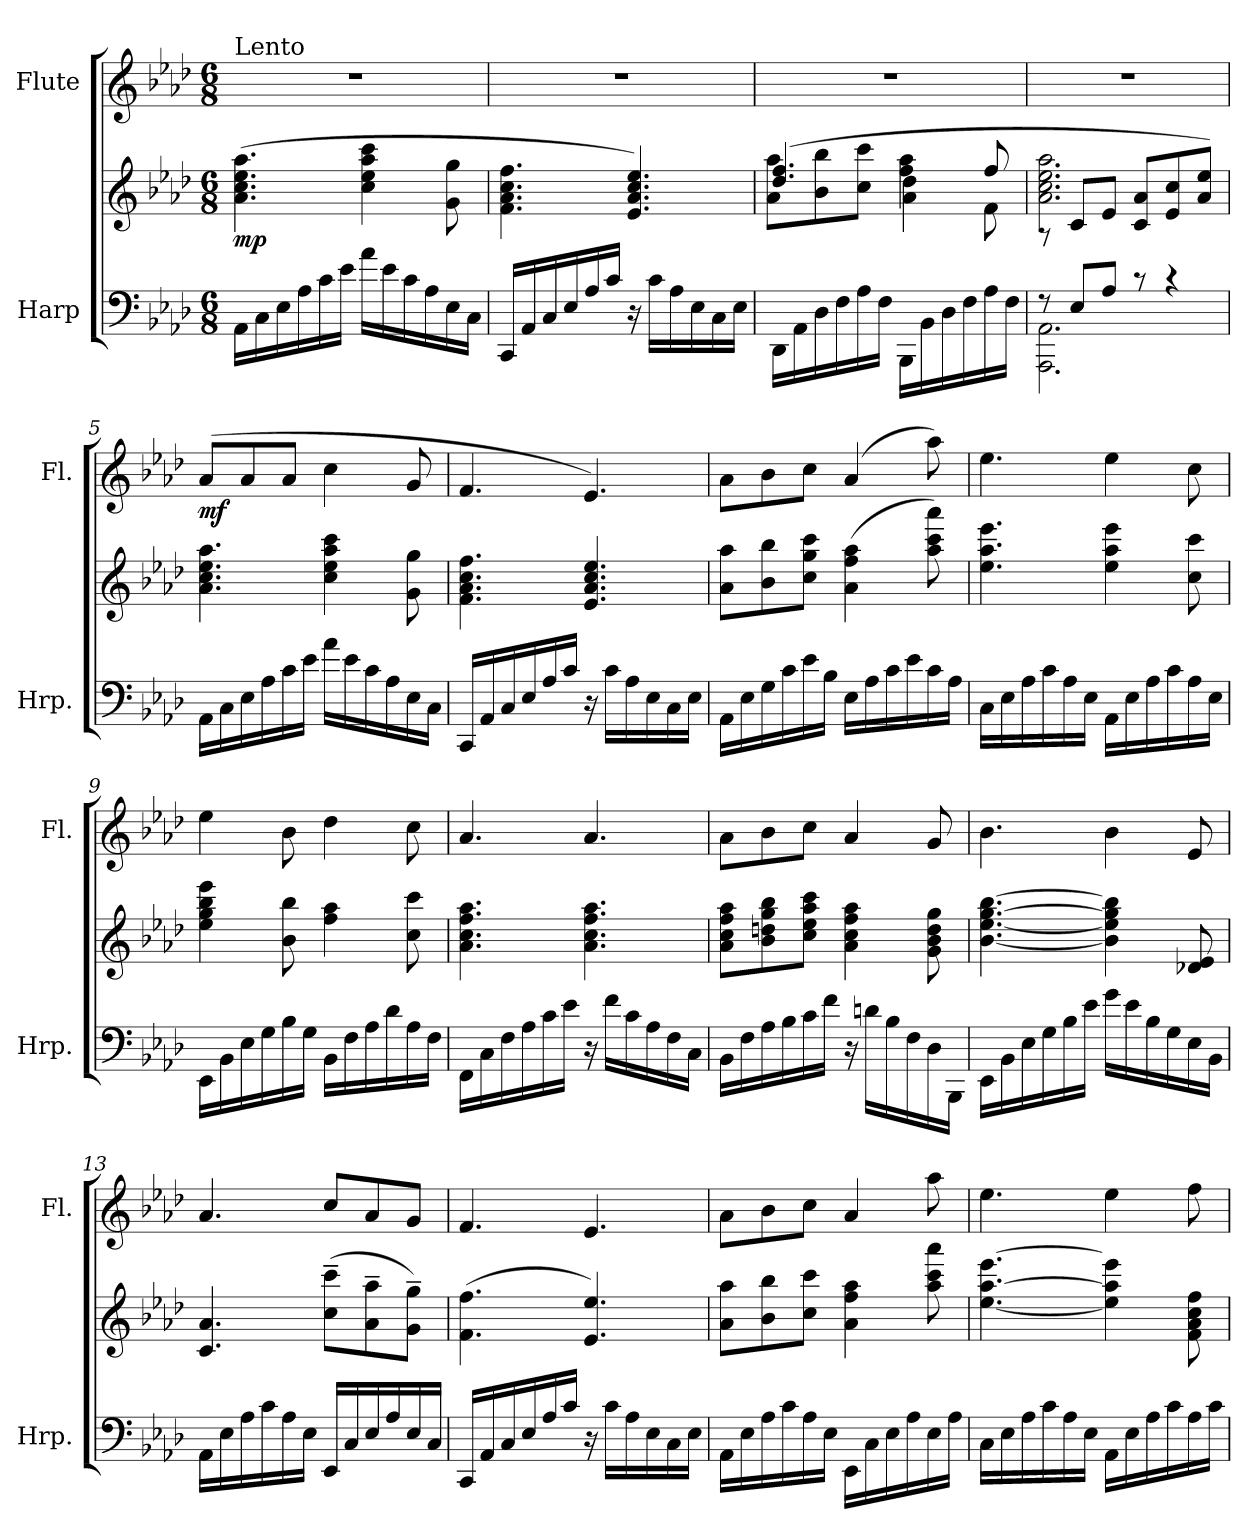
**kern	**kern	**dynam	**kern	**dynam
*part2	*part2	*part2	*part1	*part1
*staff3	*staff2	*staff2/3	*staff1	*staff1
*I"Harp	*	*	*I"Flute	*
*I'Hrp.	*	*	*I'Fl.	*
*clefF4	*clefG2	*	*clefG2	*
*k[b-e-a-d-]	*k[b-e-a-d-]	*	*k[b-e-a-d-]	*
*A-:	*A-:	*	*A-:	*
*M6/8	*M6/8	*	*M6/8	*
=1	=1	=1	=1	=1
!	!	!	!LO:TX:a:t=Lento	!
!	!	!LO:DY:b	!	!
16AA-\LL	(4.a-\ 4.cc\ 4.ee-\ 4.aa-\	mp	2.r	.
16C\	.	.	.	.
16E-\	.	.	.	.
16A-\	.	.	.	.
16c\	.	.	.	.
16e-\JJ	.	.	.	.
16a-\LL	4cc\ 4ee-\ 4aa-\ 4ccc\	.	.	.
16e-\	.	.	.	.
16c\	.	.	.	.
16A-\	.	.	.	.
16E-\	8g\ 8gg\	.	.	.
16C\JJ	.	.	.	.
=2	=2	=2	=2	=2
16CC/LL	4.f\ 4.a-\ 4.cc\ 4.ff\	.	2.r	.
16AA-/	.	.	.	.
16C/	.	.	.	.
16E-/	.	.	.	.
16A-/	.	.	.	.
16c/JJ	.	.	.	.
16r	4.e-/ 4.a-/ 4.cc/ 4.ee-/)	.	.	.
16c\LL	.	.	.	.
16A-\	.	.	.	.
16E-\	.	.	.	.
16C\	.	.	.	.
16E-\JJ	.	.	.	.
=3	=3	=3	=3	=3
*	*^	*	*	*
16DD-\LL	(4.dd-/ 4.ff/	8a-\ 8aa-\L	.	2.r	.
16AA-\	.	.	.	.	.
16D-\	.	8b-\ 8bb-\	.	.	.
16F\	.	.	.	.	.
16A-\	.	8cc\ 8ccc\J	.	.	.
16F\JJ	.	.	.	.	.
16BBB-\LL	4ff\ 4aa-\	4a-\ 4dd-\	.	.	.
16BB-\	.	.	.	.	.
16D-\	.	.	.	.	.
16F\	.	.	.	.	.
16A-\	8ff/	8f\	.	.	.
16F\JJ	.	.	.	.	.
=4	=4	=4	=4	=4	=4
*^	*	*	*	*	*
8rF	2.AAA-\ 2.AA-\	8rA	2.a-\ 2.cc\ 2.ee-\ 2.aa-\	.	2.r	.
8E-/L	.	8c/L	.	.	.	.
8A-/J	.	8e-/J	.	.	.	.
8r	.	8c/ 8a-/L	.	.	.	.
4r	.	8e-/ 8cc/	.	.	.	.
.	.	8a-/ 8ee-/J)	.	.	.	.
*v	*v	*	*	*	*	*
*	*v	*v	*	*	*
!!LO:LB:g=z
=5	=5	=5	=5	=5
!	!	!	!	!LO:DY:b
16AA-\LL	4.a-\ 4.cc\ 4.ee-\ 4.aa-\	.	(8a-/L	mf
16C\	.	.	.	.
16E-\	.	.	8a-/	.
16A-\	.	.	.	.
16c\	.	.	8a-/J	.
16e-\JJ	.	.	.	.
16a-\LL	4cc\ 4ee-\ 4aa-\ 4ccc\	.	4cc\	.
16e-\	.	.	.	.
16c\	.	.	.	.
16A-\	.	.	.	.
16E-\	8g\ 8gg\	.	8g/	.
16C\JJ	.	.	.	.
=6	=6	=6	=6	=6
16CC/LL	4.f\ 4.a-\ 4.cc\ 4.ff\	.	4.f/	.
16AA-/	.	.	.	.
16C/	.	.	.	.
16E-/	.	.	.	.
16A-/	.	.	.	.
16c/JJ	.	.	.	.
16r	4.e-/ 4.a-/ 4.cc/ 4.ee-/	.	4.e-/)	.
16c\LL	.	.	.	.
16A-\	.	.	.	.
16E-\	.	.	.	.
16C\	.	.	.	.
16E-\JJ	.	.	.	.
=7	=7	=7	=7	=7
16AA-\LL	8a-\ 8aa-\L	.	8a-\L	.
16E-\	.	.	.	.
16G\	8b-\ 8bb-\	.	8b-\	.
16c\	.	.	.	.
16e-\	8cc\ 8gg\ 8ccc\J	.	8cc\J	.
16B-\JJ	.	.	.	.
16E-\LL	(4a-\ 4ff\ 4aa-\	.	(4a-/	.
16A-\	.	.	.	.
16c\	.	.	.	.
16e-\	.	.	.	.
16c\	8aa-\ 8ccc\ 8aaa-\)	.	8aa-\)	.
16A-\JJ	.	.	.	.
=8	=8	=8	=8	=8
16C\LL	4.ee-\ 4.aa-\ 4.eee-\	.	4.ee-\	.
16E-\	.	.	.	.
16A-\	.	.	.	.
16c\	.	.	.	.
16A-\	.	.	.	.
16E-\JJ	.	.	.	.
16AA-\LL	4ee-\ 4aa-\ 4eee-\	.	4ee-\	.
16E-\	.	.	.	.
16A-\	.	.	.	.
16c\	.	.	.	.
16A-\	8cc\ 8ccc\	.	8cc\	.
16E-\JJ	.	.	.	.
!!LO:LB:g=z
=9	=9	=9	=9	=9
16EE-\LL	4ee-\ 4gg\ 4bb-\ 4eee-\	.	4ee-\	.
16BB-\	.	.	.	.
16E-\	.	.	.	.
16G\	.	.	.	.
16B-\	8b-\ 8bb-\	.	8b-\	.
16G\JJ	.	.	.	.
16BB-\LL	4ff\ 4aa-\	.	4dd-\	.
16F\	.	.	.	.
16A-\	.	.	.	.
16d-\	.	.	.	.
16A-\	8cc\ 8ccc\	.	8cc\	.
16F\JJ	.	.	.	.
=10	=10	=10	=10	=10
16FF\LL	4.a-\ 4.cc\ 4.ff\ 4.aa-\	.	4.a-/	.
16C\	.	.	.	.
16F\	.	.	.	.
16A-\	.	.	.	.
16c\	.	.	.	.
16e-\JJ	.	.	.	.
16r	4.a-\ 4.cc\ 4.ff\ 4.aa-\	.	4.a-/	.
16f\LL	.	.	.	.
16c\	.	.	.	.
16A-\	.	.	.	.
16F\	.	.	.	.
16C\JJ	.	.	.	.
=11	=11	=11	=11	=11
16BB-\LL	8a-\ 8cc\ 8ff\ 8aa-\L	.	8a-\L	.
16F\	.	.	.	.
16A-\	8b-\ 8ddn\ 8gg\ 8bb-\	.	8b-\	.
16B-\	.	.	.	.
16c\	8cc\ 8ee-\ 8aa-\ 8ccc\J	.	8cc\J	.
16f\JJ	.	.	.	.
16r	4a-\ 4cc\ 4ff\ 4aa-\	.	4a-/	.
16dn\LL	.	.	.	.
16B-\	.	.	.	.
16F\	.	.	.	.
16D-\	8g\ 8b-\ 8dd\ 8gg\	.	8g/	.
16BBB-\JJ	.	.	.	.
!!LO:PB:g=z
=12	=12	=12	=12	=12
16EE-\LL	[4.b-\ [4.ee-\ [4.gg\ [4.bb-\	.	4.b-\	.
16BB-\	.	.	.	.
16E-\	.	.	.	.
16G\	.	.	.	.
16B-\	.	.	.	.
16e-\JJ	.	.	.	.
16g\LL	4b-\] 4ee-\] 4gg\] 4bb-\]	.	4b-\	.
16e-\	.	.	.	.
16B-\	.	.	.	.
16G\	.	.	.	.
16E-\	8d-X/ 8e-/	.	8e-/	.
16BB-\JJ	.	.	.	.
=13	=13	=13	=13	=13
16AA-\LL	4.c/ 4.a-/	.	4.a-/	.
16E-\	.	.	.	.
16A-\	.	.	.	.
16c\	.	.	.	.
16A-\	.	.	.	.
16E-\JJ	.	.	.	.
16EE-/LL	(8cc\~ 8ccc\~L	.	8cc/L	.
16C/	.	.	.	.
16E-/	8a-\~ 8aa-\~	.	8a-/	.
16A-/	.	.	.	.
16E-/	8g\~ 8gg\~J)	.	8g/J	.
16C/JJ	.	.	.	.
=14	=14	=14	=14	=14
16CC/LL	(4.f\ 4.ff\	.	4.f/	.
16AA-/	.	.	.	.
16C/	.	.	.	.
16E-/	.	.	.	.
16A-/	.	.	.	.
16c/JJ	.	.	.	.
16r	4.e-/ 4.ee-/)	.	4.e-/	.
16c\LL	.	.	.	.
16A-\	.	.	.	.
16E-\	.	.	.	.
16C\	.	.	.	.
16E-\JJ	.	.	.	.
=15	=15	=15	=15	=15
16AA-\LL	8a-\ 8aa-\L	.	8a-\L	.
16E-\	.	.	.	.
16A-\	8b-\ 8bb-\	.	8b-\	.
16c\	.	.	.	.
16A-\	8cc\ 8ccc\J	.	8cc\J	.
16E-\JJ	.	.	.	.
16EE-\LL	4a-\ 4ff\ 4aa-\	.	4a-/	.
16C\	.	.	.	.
16E-\	.	.	.	.
16A-\	.	.	.	.
16E-\	8aa-\ 8ccc\ 8aaa-\	.	8aa-\	.
16A-\JJ	.	.	.	.
!!LO:LB:g=z
=16	=16	=16	=16	=16
16C\LL	[4.ee-\ [4.aa-\ [4.eee-\	.	4.ee-\	.
16E-\	.	.	.	.
16A-\	.	.	.	.
16c\	.	.	.	.
16A-\	.	.	.	.
16E-\JJ	.	.	.	.
16AA-\LL	4ee-\] 4aa-\] 4eee-\]	.	4ee-\	.
16E-\	.	.	.	.
16A-\	.	.	.	.
16c\	.	.	.	.
16A-\	8f\ 8a-\ 8cc\ 8ff\	.	8ff\	.
16c\JJ	.	.	.	.
=	=	=	=	=
*-	*-	*-	*-	*-
